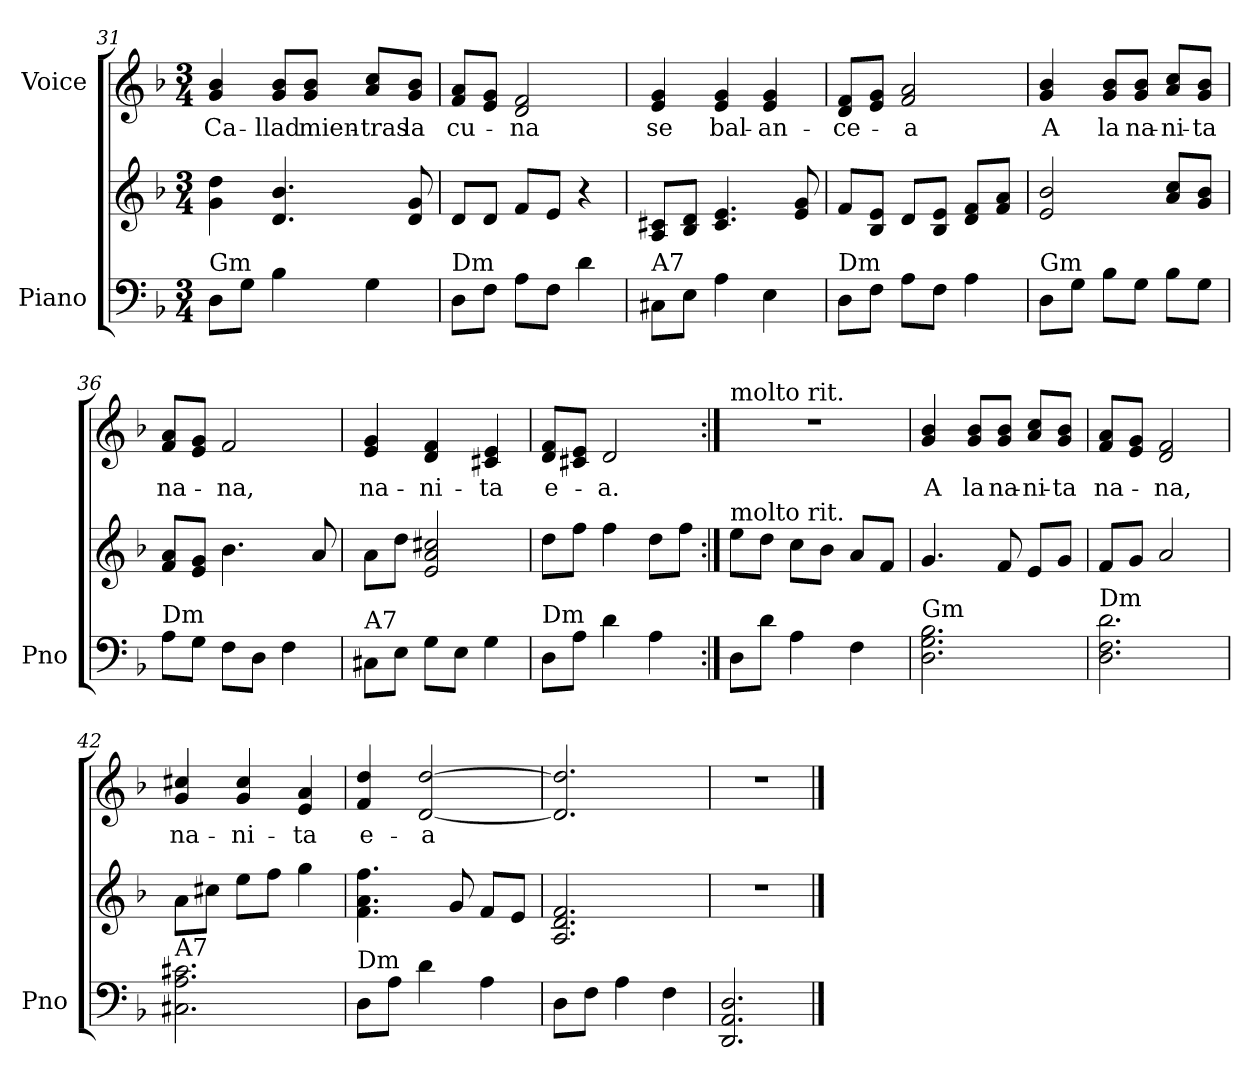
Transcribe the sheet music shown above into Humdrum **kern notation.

**kern	**kern	**kern	**text
*part2	*part2	*part1	*part1
*staff3	*staff2	*staff1	*staff1
*I"Piano	*	*I"Voice	*
*I'Pno	*	*	*
*clefF4	*clefG2	*clefG2	*
*k[b-]	*k[b-]	*k[b-]	*
*M3/4	*M3/4	*M3/4	*
=31	=31	=31	=31
!LO:TX:a:t=Gm	!	!	!
8D\L	4g\ 4dd\	4g/ 4b-/	Ca-
8G\J	.	.	.
4B-\	4.d/ 4.b-/	8g/ 8b-/L	-llad
.	.	8g/ 8b-/J	mien-
4G\	.	8a/ 8cc/L	-tras
.	8d/ 8g/	8g/ 8b-/J	la
!!LO:PB:g=z
=32	=32	=32	=32
!LO:TX:a:t=Dm	!	!	!
8D\L	8d/L	8f/ 8a/L	cu-
8F\J	8d/J	8e/ 8g/J	.
8A\L	8f/L	2d/ 2f/	-na
8F\J	8e/J	.	.
4d\	4r	.	.
=33	=33	=33	=33
!LO:TX:a:t=A7	!	!	!
8C#X\L	8A/ 8c#X/L	4e/ 4g/	se
8E\J	8B-/ 8d/J	.	.
4A\	4.c#/ 4.e/	4e/ 4g/	bal-
4E\	.	4e/ 4g/	-an-
.	8e/ 8g/	.	.
=34	=34	=34	=34
!LO:TX:a:t=Dm	!	!	!
8D\L	8f/L	8d/ 8f/L	-ce-
8F\J	8B-/ 8e/J	8e/ 8g/J	.
8A\L	8d/L	2f/ 2a/	-a
8F\J	8B-/ 8e/J	.	.
4A\	8d/ 8f/L	.	.
.	8f/ 8a/J	.	.
=35	=35	=35	=35
!LO:TX:a:t=Gm	!	!	!
8D\L	2e/ 2b-/	4g/ 4b-/	A
8G\J	.	.	.
8B-\L	.	8g/ 8b-/L	la
8G\J	.	8g/ 8b-/J	na-
8B-\L	8a/ 8cc/L	8a/ 8cc/L	-ni-
8G\J	8g/ 8b-/J	8g/ 8b-/J	-ta
=36	=36	=36	=36
!LO:TX:a:t=Dm	!	!	!
8A\L	8f/ 8a/L	8f/ 8a/L	na-
8G\J	8e/ 8g/J	8e/ 8g/J	.
8F\L	4.b-\	2f/	-na,
8D\J	.	.	.
4F\	.	.	.
.	8a/	.	.
=37	=37	=37	=37
!LO:TX:a:t=A7	!	!	!
8C#X\L	8a\L	4e/ 4g/	na-
8E\J	8dd\J	.	.
8G\L	2e/ 2a/ 2cc#X/	4d/ 4f/	-ni-
8E\J	.	.	.
4G\	.	4c#X/ 4e/	-ta
!!LO:LB:g=z
=38	=38	=38	=38
!LO:TX:a:t=Dm	!	!	!
8D\L	8dd\L	8d/ 8f/L	e-
8A\J	8ff\J	8c#X/ 8e/J	.
4d\	4ff\	2d/	-a.
4A\	8dd\L	.	.
.	8ff\J	.	.
=39:|!	=39:|!	=39:|!	=39:|!
!	!	!LO:TX:a:t=molto rit.	!
!	!LO:TX:a:t=molto rit.	!	!
8D\L	8ee\L	2.r	.
8d\J	8dd\J	.	.
4A\	8cc\L	.	.
.	8b-\J	.	.
4F\	8a/L	.	.
.	8f/J	.	.
=40	=40	=40	=40
!LO:TX:a:t=Gm	!	!	!
2.D\ 2.G\ 2.B-\	4.g/	4g/ 4b-/	A
.	.	8g/ 8b-/L	la
.	8f/	8g/ 8b-/J	na-
.	8e/L	8a/ 8cc/L	-ni-
.	8g/J	8g/ 8b-/J	-ta
=41	=41	=41	=41
!LO:TX:a:t=Dm	!	!	!
2.D\ 2.F\ 2.d\	8f/L	8f/ 8a/L	na-
.	8g/J	8e/ 8g/J	.
.	2a/	2d/ 2f/	-na,
=42	=42	=42	=42
!LO:TX:a:t=A7	!	!	!
2.C#X\ 2.A\ 2.c#X\	8a\L	4g/ 4cc#X/	na-
.	8cc#X\J	.	.
.	8ee\L	4g/ 4cc#/	-ni-
.	8ff\J	.	.
.	4gg\	4e/ 4a/	-ta
=43	=43	=43	=43
!LO:TX:a:t=Dm	!	!	!
8D\L	4.f\ 4.a\ 4.ff\	4f/ 4dd/	e-
8A\J	.	.	.
4d\	.	[2d/ [2dd/	-a
.	8g/	.	.
4A\	8f/L	.	.
.	8e/J	.	.
=44	=44	=44	=44
8D\L	2.A/ 2.d/ 2.f/	2.d/] 2.dd/]	.
8F\J	.	.	.
4A\	.	.	.
4F\	.	.	.
!!LO:LB:g=z
=45	=45	=45	=45
2.DD/ 2.AA/ 2.D/	2.r	2.r	.
==	==	==	==
*-	*-	*-	*-
